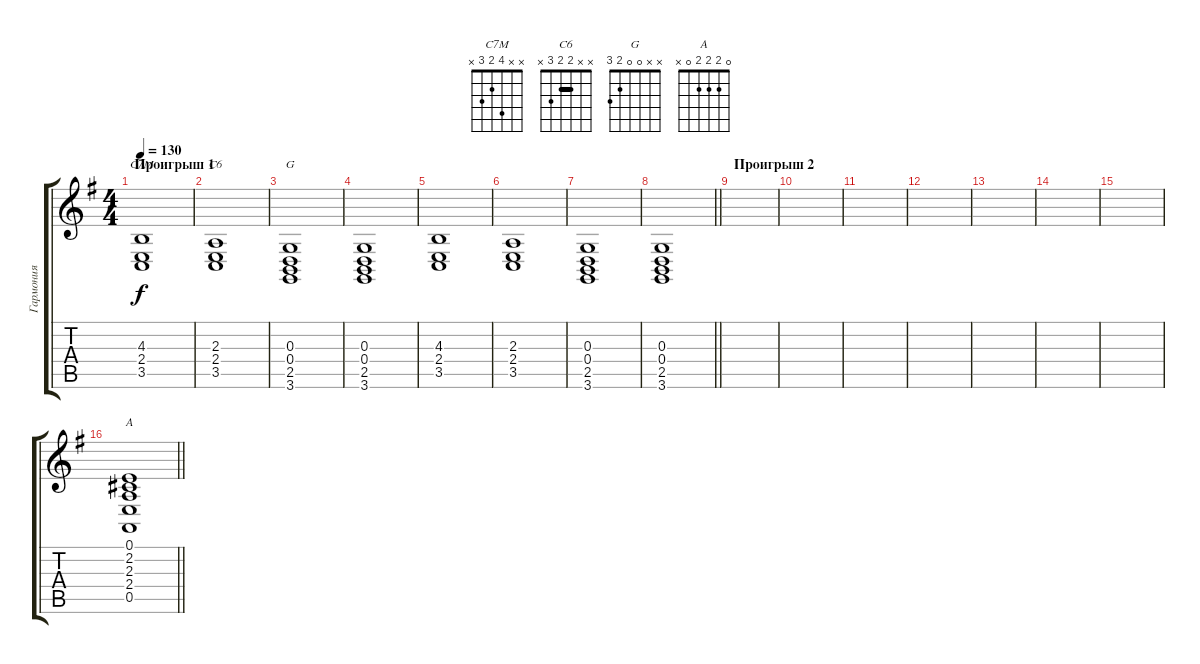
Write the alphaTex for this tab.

\track ("Гармония" "Гармония") {instrument orchestralharp}
\staff {score tabs}
\tuning (E4 B3 G3 D3 A2 E2) {hide}
\chord ("C7M" x x 4 2 3 x)
\chord ("C6" x x 2 2 3 x) {barre 2}
\chord ("G" x x 0 0 2 3)
\chord ("A" 0 2 2 2 0 x)
\ts (4 4)
\section ("" "Проигрыш 1")
\tempo 130
\clef g2
\ks eminor
(4.3 2.4 3.5).1{ch "C7M" dy f} |
(2.3 2.4 3.5).1{ch "C6"} |
(0.3 0.4 2.5 3.6).1{ch "G"} |
(0.3 0.4 2.5 3.6).1 |
(4.3 2.4 3.5).1 |
(2.3 2.4 3.5).1 |
(0.3 0.4 2.5 3.6).1 |
\barLineRight lightlight
(0.3 0.4 2.5 3.6).1 |
\section ("" "Проигрыш 2")
|
|
|
|
|
|
|
\barLineRight lightlight
(0.1 2.2 2.3 2.4 0.5).1{ch "A"}
